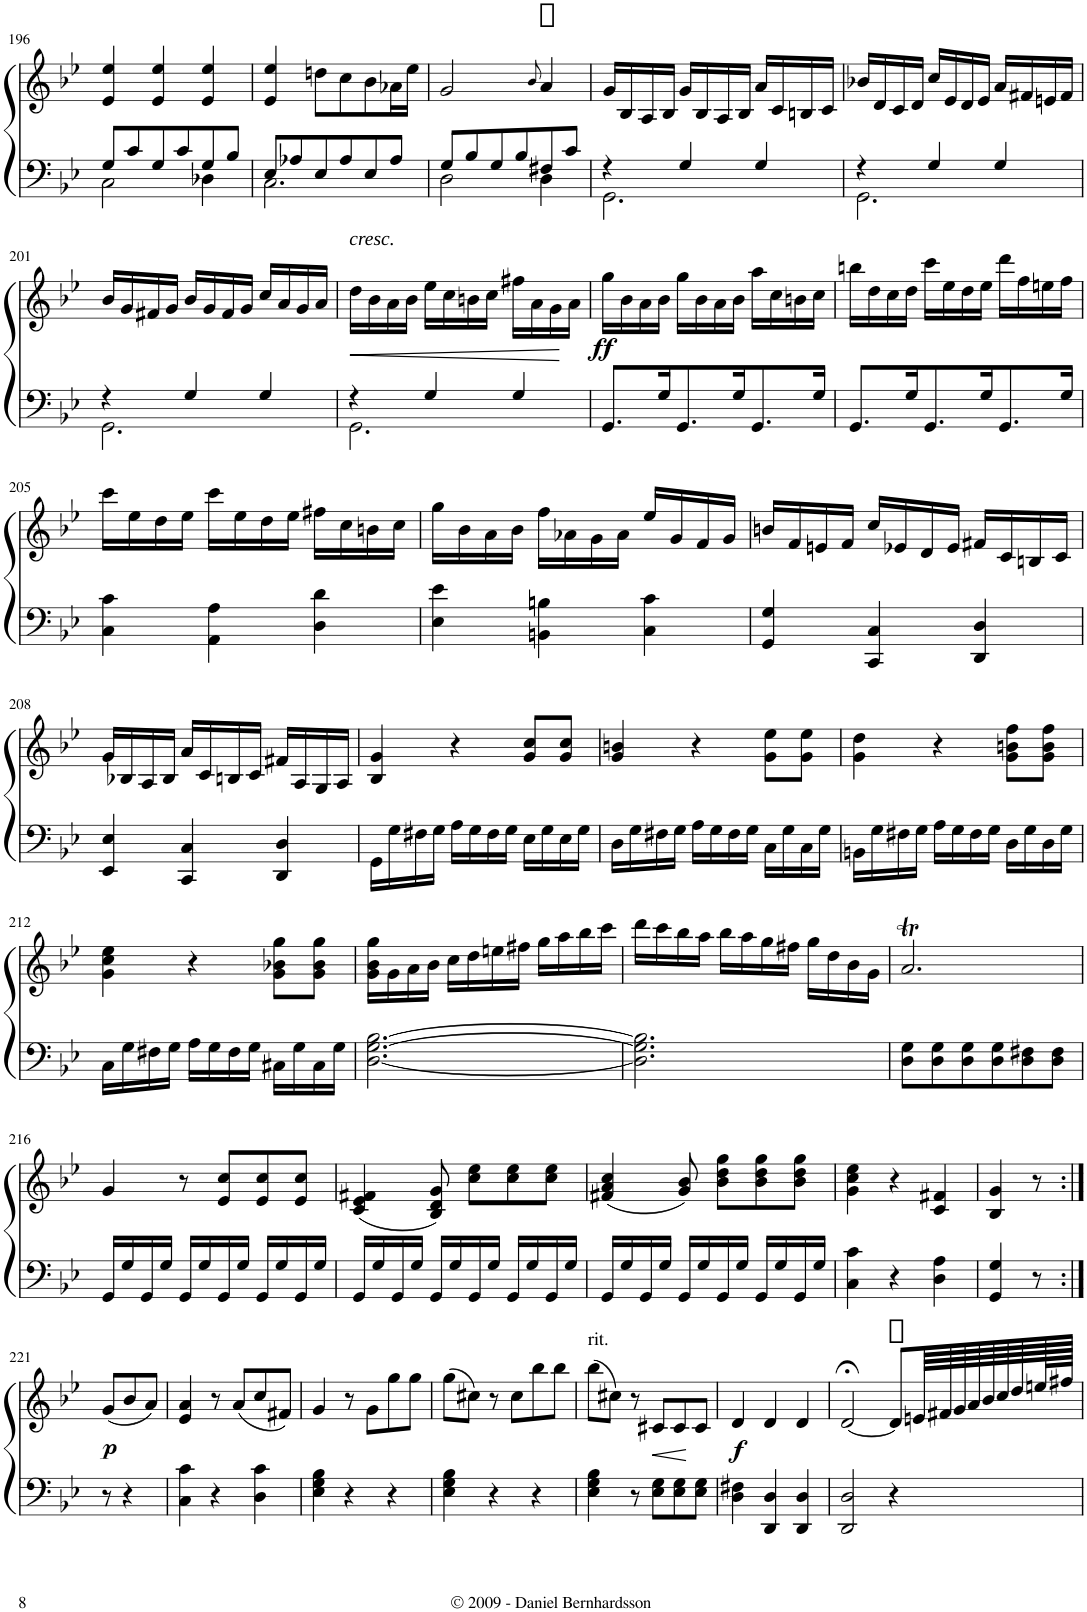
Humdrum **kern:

**kern	**kern	**dynam
*part1	*part1	*part1
*staff2	*staff1	*staff1/2
*I"Piano	*	*
*I'Pno.	*	*
!!LO:PB:g=z
*clefF4	*clefG2	*
*k[b-e-]	*k[b-e-]	*
*B-:	*B-:	*
*M3/4	*M3/4	*
=196	=196	=196
*^	*	*
8G/L	2C\	4e-/ 4ee-/	.
8c/	.	.	.
8G/	.	4e-/ 4ee-/	.
8c/	.	.	.
8G/	4D-X\	4e-/ 4ee-/	.
8B-/J	.	.	.
=197	=197	=197	=197
8E-/L	2.C\	4e-/ 4ee-/	.
8A-X/	.	.	.
8E-/	.	8ddn\L	.
8A-/	.	8cc\	.
8E-/	.	8b-\	.
8A-/J	.	16a-X\L	.
.	.	16ee-\JJ	.
=198	=198	=198	=198
8G/L	2D\	2g/	.
8B-/	.	.	.
8G/	.	.	.
8B-/	.	.	.
.	.	8qb-/	.
8F#X/	4D\	4a/	.
8c/J	.	.	.
=199	=199	=199	=199
4r	2.GG\	16g/LL	.
.	.	16B-/	.
.	.	16A/	.
.	.	16B-/JJ	.
4G/	.	16g/LL	.
.	.	16B-/	.
.	.	16A/	.
.	.	16B-/JJ	.
4G/	.	16a/LL	.
.	.	16c/	.
.	.	16Bn/	.
.	.	16c/JJ	.
=200	=200	=200	=200
4r	2.GG\	16b-X/LL	.
.	.	16d/	.
.	.	16c/	.
.	.	16d/JJ	.
4G/	.	16cc/LL	.
.	.	16e-/	.
.	.	16d/	.
.	.	16e-/JJ	.
4G/	.	16a/LL	.
.	.	16f#X/	.
.	.	16en/	.
.	.	16f#/JJ	.
!!LO:LB:g=z
=201	=201	=201	=201
4r	2.GG\	16b-/LL	.
.	.	16g/	.
.	.	16f#X/	.
.	.	16g/JJ	.
4G/	.	16b-/LL	.
.	.	16g/	.
.	.	16f#/	.
.	.	16g/JJ	.
4G/	.	16cc/LL	.
.	.	16a/	.
.	.	16g/	.
.	.	16a/JJ	.
=202	=202	=202	=202
!	!	!LO:TX:a:i:t=cresc.	!
!	!	!	!LO:HP:b
4r	2.GG\	16dd\LL	<
.	.	16b-\	.
.	.	16a\	.
.	.	16b-\JJ	.
4G/	.	16ee-\LL	.
.	.	16cc\	.
.	.	16bn\	.
.	.	16cc\JJ	.
4G/	.	16ff#X\LL	.
.	.	16a\	.
.	.	16g\	.
.	.	16a\JJ	[
*v	*v	*	*
=203	=203	=203
!	!	!LO:DY:b
8.GG/L	16gg\LL	ff
.	16b-\	.
.	16a\	.
16G/K	16b-\JJ	.
8.GG/	16gg\LL	.
.	16b-\	.
.	16a\	.
16G/K	16b-\JJ	.
8.GG/	16aa\LL	.
.	16cc\	.
.	16bn\	.
16G/Jk	16cc\JJ	.
=204	=204	=204
8.GG/L	16bbn\LL	.
.	16dd\	.
.	16cc\	.
16G/K	16dd\JJ	.
8.GG/	16ccc\LL	.
.	16ee-\	.
.	16dd\	.
16G/K	16ee-\JJ	.
8.GG/	16ddd\LL	.
.	16ff\	.
.	16een\	.
16G/Jk	16ff\JJ	.
!!LO:LB:g=z
=205	=205	=205
4C\ 4c\	16ccc\LL	.
.	16ee-\	.
.	16dd\	.
.	16ee-\JJ	.
4AA\ 4A\	16ccc\LL	.
.	16ee-\	.
.	16dd\	.
.	16ee-\JJ	.
4D\ 4d\	16ff#X\LL	.
.	16cc\	.
.	16bn\	.
.	16cc\JJ	.
=206	=206	=206
4E-\ 4e-\	16gg\LL	.
.	16b-\	.
.	16a\	.
.	16b-\JJ	.
4BBn\ 4Bn\	16ff\LL	.
.	16a-X\	.
.	16g\	.
.	16a-\JJ	.
4C\ 4c\	16ee-/LL	.
.	16g/	.
.	16f/	.
.	16g/JJ	.
=207	=207	=207
4GG/ 4G/	16bn/LL	.
.	16f/	.
.	16en/	.
.	16f/JJ	.
4CC/ 4C/	16cc/LL	.
.	16e-X/	.
.	16d/	.
.	16e-/JJ	.
4DD/ 4D/	16f#X/LL	.
.	16c/	.
.	16Bn/	.
.	16c/JJ	.
!!LO:LB:g=z
=208	=208	=208
4EE-/ 4E-/	16g/LL	.
.	16B-X/	.
.	16A/	.
.	16B-/JJ	.
4CC/ 4C/	16a/LL	.
.	16c/	.
.	16Bn/	.
.	16c/JJ	.
4DD/ 4D/	16f#X/LL	.
.	16A/	.
.	16G/	.
.	16A/JJ	.
=209	=209	=209
16GG\LL	4B-/ 4g/	.
16G\	.	.
16F#X\	.	.
16G\JJ	.	.
16A\LL	4r	.
16G\	.	.
16F#\	.	.
16G\JJ	.	.
16E-\LL	8g/ 8cc/L	.
16G\	.	.
16E-\	8g/ 8cc/J	.
16G\JJ	.	.
=210	=210	=210
16D\LL	4g/ 4bn/	.
16G\	.	.
16F#X\	.	.
16G\JJ	.	.
16A\LL	4r	.
16G\	.	.
16F#\	.	.
16G\JJ	.	.
16C\LL	8g\ 8ee-\L	.
16G\	.	.
16C\	8g\ 8ee-\J	.
16G\JJ	.	.
=211	=211	=211
16BBn\LL	4g\ 4dd\	.
16G\	.	.
16F#X\	.	.
16G\JJ	.	.
16A\LL	4r	.
16G\	.	.
16F#\	.	.
16G\JJ	.	.
16D\LL	8g\ 8bn\ 8ff\L	.
16G\	.	.
16D\	8g\ 8b\ 8ff\J	.
16G\JJ	.	.
!!LO:LB:g=z
=212	=212	=212
16C\LL	4g\ 4cc\ 4ee-\	.
16G\	.	.
16F#X\	.	.
16G\JJ	.	.
16A\LL	4r	.
16G\	.	.
16F#\	.	.
16G\JJ	.	.
16C#X\LL	8g\ 8b-X\ 8gg\L	.
16G\	.	.
16C#\	8g\ 8b-\ 8gg\J	.
16G\JJ	.	.
=213	=213	=213
[2.D\ [2.G\ [2.B-\	16g\ 16b-\ 16gg\LL	.
.	16g\	.
.	16a\	.
.	16b-\JJ	.
.	16cc\LL	.
.	16dd\	.
.	16een\	.
.	16ff#X\JJ	.
.	16gg\LL	.
.	16aa\	.
.	16bb-\	.
.	16ccc\JJ	.
=214	=214	=214
2.D\] 2.G\] 2.B-\]	16ddd\LL	.
.	16ccc\	.
.	16bb-\	.
.	16aa\JJ	.
.	16bb-\LL	.
.	16aa\	.
.	16gg\	.
.	16ff#X\JJ	.
.	16gg\LL	.
.	16dd\	.
.	16b-\	.
.	16g\JJ	.
=215	=215	=215
8D\ 8G\L	2.at/	.
8D\ 8G\	.	.
8D\ 8G\	.	.
8D\ 8G\	.	.
8D\ 8F#X\	.	.
8D\ 8F#\J	.	.
!!LO:LB:g=z
=216	=216	=216
16GG/LL	4g/	.
16G/	.	.
16GG/	.	.
16G/JJ	.	.
16GG/LL	8r	.
16G/	.	.
16GG/	8e-/ 8cc/L	.
16G/JJ	.	.
16GG/LL	8e-/ 8cc/	.
16G/	.	.
16GG/	8e-/ 8cc/J	.
16G/JJ	.	.
=217	=217	=217
16GG/LL	(4c/ 4e-/ 4f#X/	.
16G/	.	.
16GG/	.	.
16G/JJ	.	.
16GG/LL	8B-/ 8d/ 8g/)	.
16G/	.	.
16GG/	8cc\ 8ee-\L	.
16G/JJ	.	.
16GG/LL	8cc\ 8ee-\	.
16G/	.	.
16GG/	8cc\ 8ee-\J	.
16G/JJ	.	.
=218	=218	=218
16GG/LL	(4f#X/ 4a/ 4cc/	.
16G/	.	.
16GG/	.	.
16G/JJ	.	.
16GG/LL	8g/ 8b-/)	.
16G/	.	.
16GG/	8b-\ 8dd\ 8gg\L	.
16G/JJ	.	.
16GG/LL	8b-\ 8dd\ 8gg\	.
16G/	.	.
16GG/	8b-\ 8dd\ 8gg\J	.
16G/JJ	.	.
=219	=219	=219
4C\ 4c\	4g\ 4cc\ 4ee-\	.
4r	4r	.
4D\ 4A\	4c/ 4f#X/	.
=220	=220	=220
4GG/ 4G/	4B-/ 4g/	.
8r	8r	.
!!LO:LB:g=z
=221:|!	=221:|!	=221:|!
!	!	!LO:DY:b
8r	(8g/L	p
4r	8b-/	.
.	8a/J)	.
=222	=222	=222
4C\ 4c\	4e-/ 4a/	.
4r	8r	.
.	(8a/L	.
4D\ 4c\	8cc/	.
.	8f#X/J)	.
=223	=223	=223
4E-\ 4G\ 4B-\	4g/	.
4r	8r	.
.	8g\L	.
4r	8gg\	.
.	8gg\J	.
=224	=224	=224
4E-\ 4G\ 4B-\	(8gg\L	.
.	8cc#X\J)	.
4r	8r	.
.	8cc#\L	.
4r	8bb-\	.
.	8bb-\J	.
=225	=225	=225
!	!LO:TX:a:t=rit.	!
4E-\ 4G\ 4B-\	(8bb-\L	.
.	8cc#X\J)	.
8r	8r	.
!	!	!LO:HP:b
8E-\ 8G\L	8c#X/L	<
8E-\ 8G\	8c#/	.
8E-\ 8G\J	8c#/J	[
=226	=226	=226
!	!	!LO:DY:b
4D\ 4F#X\	4d/	f
4DD/ 4D/	4d/	.
4DD/ 4D/	4d/	.
=227	=227	=227
2DD/ 2D/	[2d;</	.
4r	8d/L]	.
.	64en/LLL	.
.	64f#X/	.
.	64g/	.
.	64a/	.
.	64b-/	.
.	64cc/	.
.	64dd/	.
.	128een/L	.
.	128ff#X/JJJJJ	.
=	=	=
*-	*-	*-
